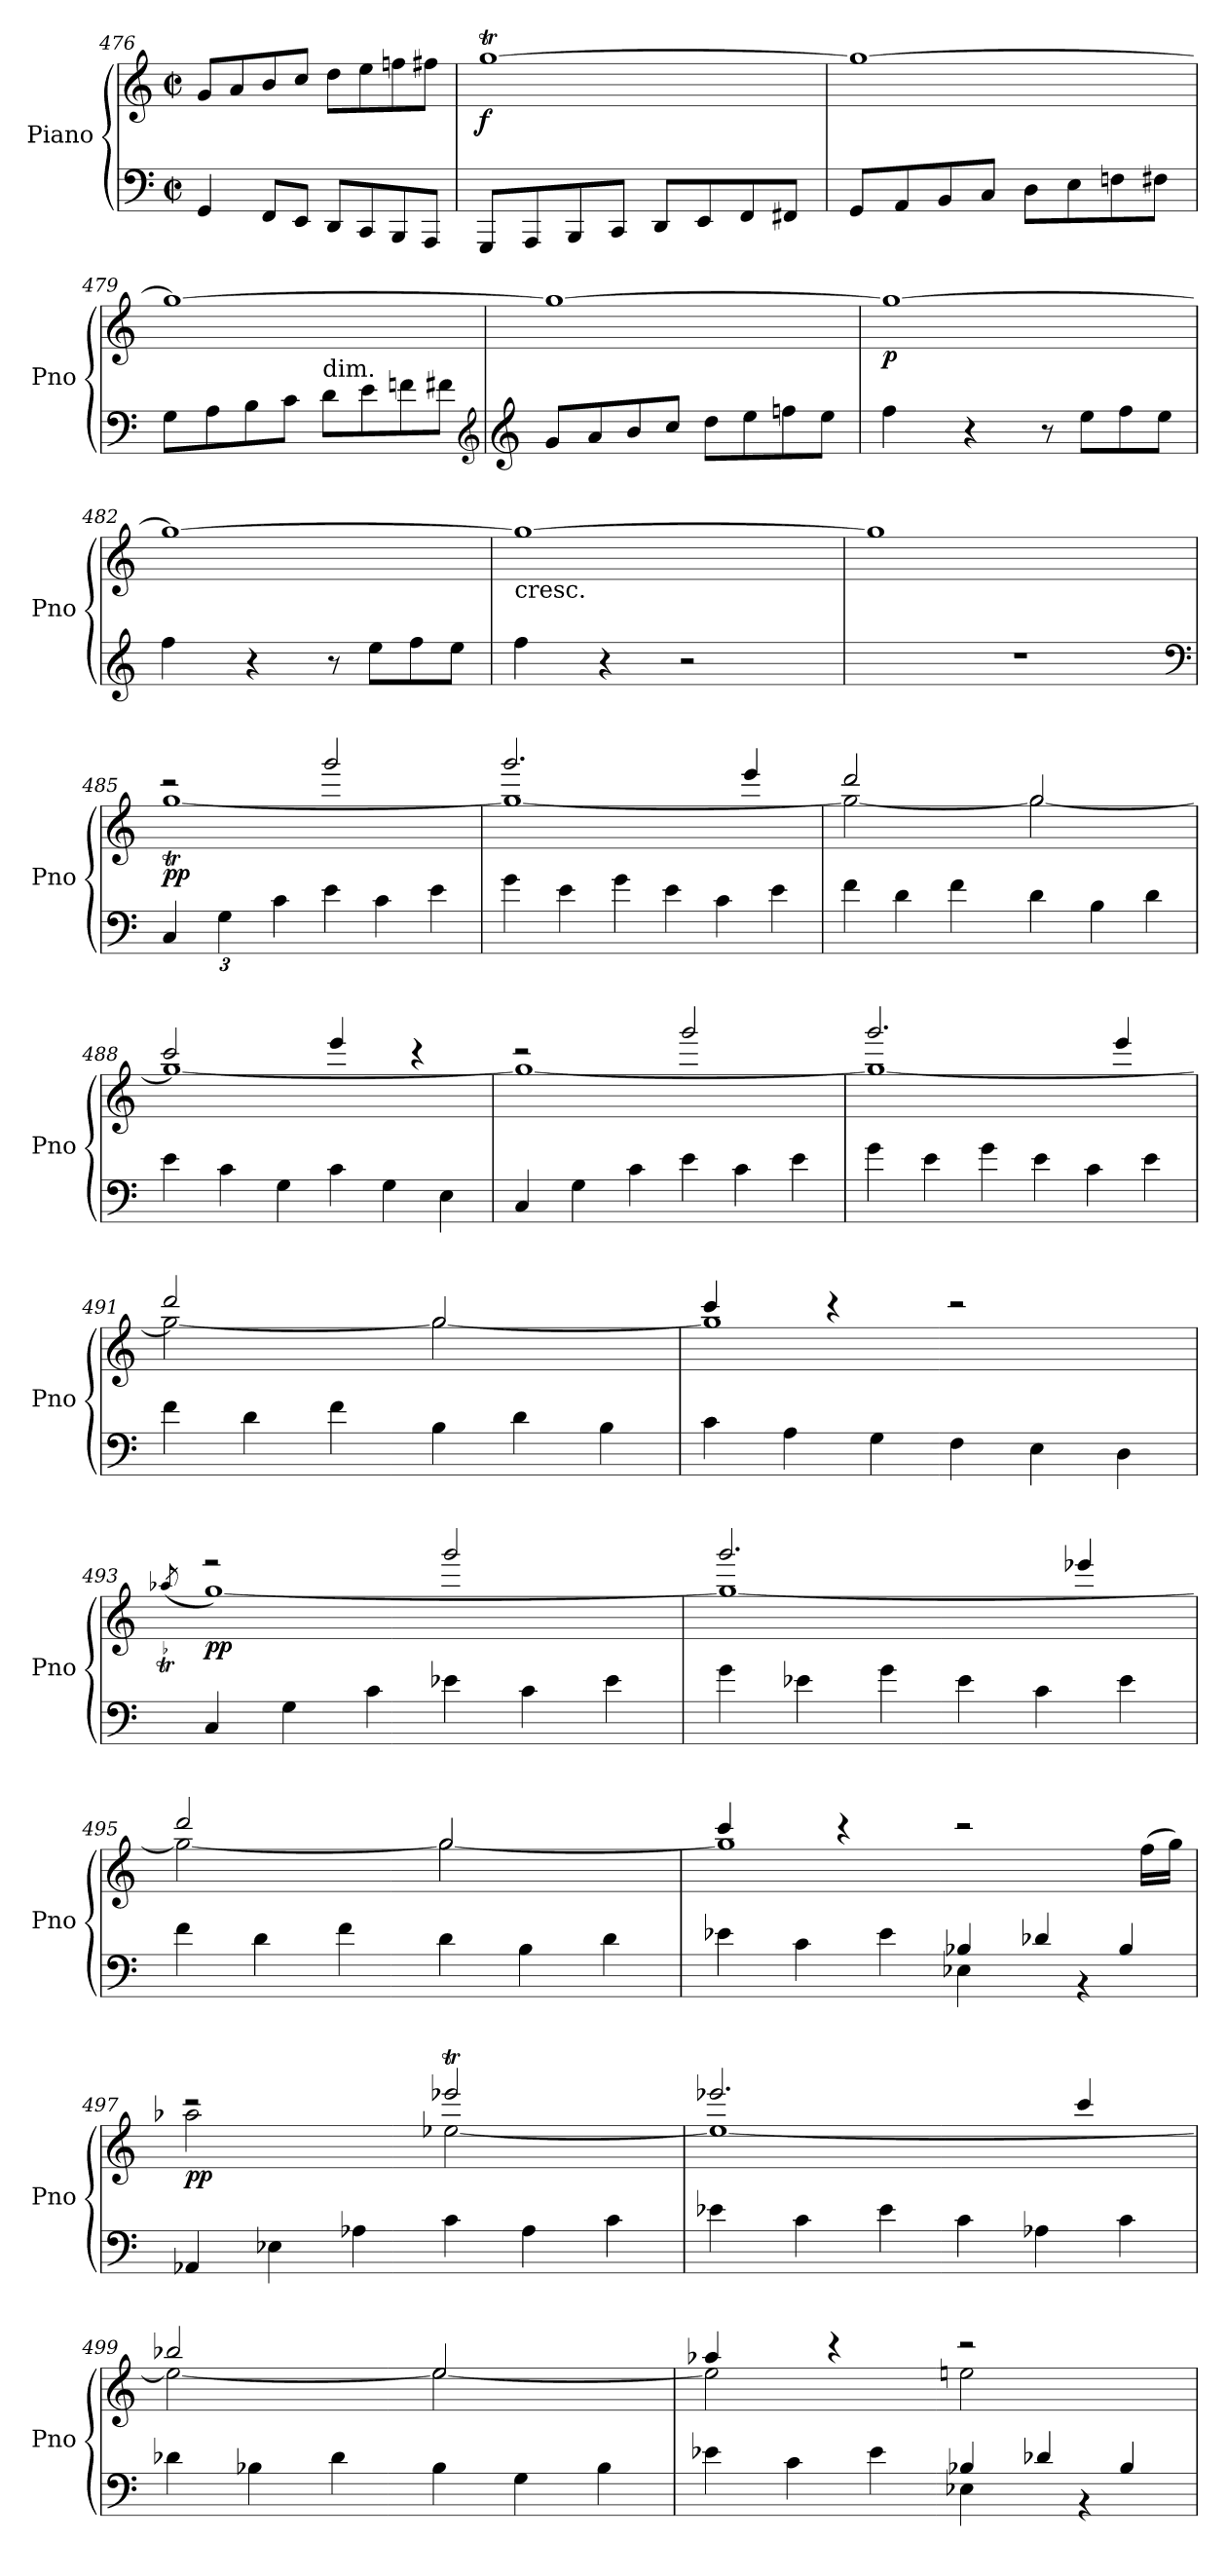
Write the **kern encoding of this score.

**kern	**kern	**dynam
*part1	*part1	*part1
*staff2	*staff1	*staff1/2
*I"Piano	*	*
*I'Pno	*	*
*clefF4	*clefG2	*
*k[]	*k[]	*
*C:	*C:	*
*M2/2	*M2/2	*
*met(c|)	*met(c|)	*
=476	=476	=476
4GG/	8g/L	.
.	8a/	.
8FF/L	8b/	.
8EE/J	8cc/J	.
8DD/L	8dd\L	.
8CC/	8ee\	.
8BBB/	8ffn\	.
8AAA/J	8ff#X\J	.
=477	=477	=477
*	*^	*
!	!	!	!LO:DY:b
8GGG/L	[1ggT	16aayy	f
.	.	16ggyy	.
8AAA/	.	16aayy	.
.	.	16ggyy	.
8BBB/	.	16aayy	.
.	.	16ggyy	.
8CC/J	.	16aayy	.
.	.	16ggyy	.
8DD/L	.	16aayy	.
.	.	16ggyy	.
8EE/	.	16aayy	.
.	.	16ggyy	.
8FF/	.	16aayy	.
.	.	16ggyy	.
8FF#X/J	.	16aayy	.
.	.	16ggyy	.
!!LO:PB:g=z	!!
=478	=478	=478	=478
8GG/L	1gg_	16aayy	.
.	.	16ggyy	.
8AA/	.	16aayy	.
.	.	16ggyy	.
8BB/	.	16aayy	.
.	.	16ggyy	.
8C/J	.	16aayy	.
.	.	16ggyy	.
8D\L	.	16aayy	.
.	.	16ggyy	.
8E\	.	16aayy	.
.	.	16ggyy	.
8Fn\	.	16aayy	.
.	.	16ggyy	.
8F#X\J	.	16aayy	.
.	.	16ggyy	.
=479	=479	=479	=479
8G\L	1gg_	16aayy	.
.	.	16ggyy	.
8A\	.	16aayy	.
.	.	16ggyy	.
8B\	.	16aayy	.
.	.	16ggyy	.
8c\J	.	16aayy	.
.	.	16ggyy	.
!LO:TX:a:t=dim.	!	!	!
8d\L	.	16aayy	.
.	.	16ggyy	.
8e\	.	16aayy	.
.	.	16ggyy	.
8fn\	.	16aayy	.
.	.	16ggyy	.
8f#X\J	.	16aayy	.
.	.	16ggyy	.
*clefG2	*	*	*
=480	=480	=480	=480
*clefG2	*	*	*
8g/L	1gg_	16aayy	.
.	.	16ggyy	.
8a/	.	16aayy	.
.	.	16ggyy	.
8b/	.	16aayy	.
.	.	16ggyy	.
8cc/J	.	16aayy	.
.	.	16ggyy	.
8dd\L	.	16aayy	.
.	.	16ggyy	.
8ee\	.	16aayy	.
.	.	16ggyy	.
8ffn\	.	16aayy	.
.	.	16ggyy	.
8ee\J	.	16aayy	.
.	.	16ggyy	.
=481	=481	=481	=481
!	!	!	!LO:DY:b
4ff\	1gg_	16aayy	p
.	.	16ggyy	.
.	.	16aayy	.
.	.	16ggyy	.
4r	.	16aayy	.
.	.	16ggyy	.
.	.	16aayy	.
.	.	16ggyy	.
8r	.	16aayy	.
.	.	16ggyy	.
8ee\L	.	16aayy	.
.	.	16ggyy	.
8ff\	.	16aayy	.
.	.	16ggyy	.
8ee\J	.	16aayy	.
.	.	16ggyy	.
=482	=482	=482	=482
4ff\	1gg_	16aayy	.
.	.	16ggyy	.
.	.	16aayy	.
.	.	16ggyy	.
4r	.	16aayy	.
.	.	16ggyy	.
.	.	16aayy	.
.	.	16ggyy	.
8r	.	16aayy	.
.	.	16ggyy	.
8ee\L	.	16aayy	.
.	.	16ggyy	.
8ff\	.	16aayy	.
.	.	16ggyy	.
8ee\J	.	16aayy	.
.	.	16ggyy	.
!!LO:PB:g=z	!!
=483	=483	=483	=483
!	!LO:TX:b:t=cresc.	!	!
4ff\	1gg_	16aayy	.
.	.	16ggyy	.
.	.	16aayy	.
.	.	16ggyy	.
4r	.	16aayy	.
.	.	16ggyy	.
.	.	16aayy	.
.	.	16ggyy	.
2r	.	16aayy	.
.	.	16ggyy	.
.	.	16aayy	.
.	.	16ggyy	.
.	.	16aayy	.
.	.	16ggyy	.
.	.	16aayy	.
.	.	16ggyy	.
=484	=484	=484	=484
1r	1gg]	16aayy	.
.	.	16ggyy	.
.	.	16aayy	.
.	.	16ggyy	.
.	.	16aayy	.
.	.	16ggyy	.
.	.	16aayy	.
.	.	16ggyy	.
.	.	16aayy	.
.	.	16ggyy	.
.	.	16aayy	.
.	.	16ggyy	.
.	.	16aayy	.
.	.	16ggyy	.
.	.	16aaTTTyy	.
.	.	16ggyy	.
*	*v	*v	*
*clefF4	*	*
=485	=485	=485
*Xbrackettup	*	*
*	*^	*
*	*	*^	*
!	!	!	!	!LO:DY:b
6C/	2rccc	[1ggT	16aayy	pp
.	.	.	16ggyy	.
.	.	.	16aayy	.
6G\	.	.	.	.
.	.	.	16ggyy	.
.	.	.	16aayy	.
.	.	.	16ggyy	.
6c\	.	.	.	.
.	.	.	16aayy	.
.	.	.	16ggyy	.
*Xtuplet	*	*	*	*
6e\	2ggg/	.	16aayy	.
.	.	.	16ggyy	.
.	.	.	16aayy	.
6c\	.	.	.	.
.	.	.	16ggyy	.
.	.	.	16aayy	.
.	.	.	16ggyy	.
6e\	.	.	.	.
.	.	.	16aayy	.
.	.	.	16ggyy	.
=486	=486	=486	=486	=486
6g\	2.ggg/	1gg_	16aayy	.
.	.	.	16ggyy	.
.	.	.	16aayy	.
6e\	.	.	.	.
.	.	.	16ggyy	.
.	.	.	16aayy	.
.	.	.	16ggyy	.
6g\	.	.	.	.
.	.	.	16aayy	.
.	.	.	16ggyy	.
6e\	.	.	16aayy	.
.	.	.	16ggyy	.
.	.	.	16aayy	.
6c\	.	.	.	.
.	.	.	16ggyy	.
.	4eee/	.	16aayy	.
.	.	.	16ggyy	.
6e\	.	.	.	.
.	.	.	16aayy	.
.	.	.	16ggyy	.
!!LO:PB:g=z	!!	!!
=487	=487	=487	=487	=487
6f\	2ddd/	2gg\_	16aayy	.
.	.	.	16ggyy	.
.	.	.	16aayy	.
6d\	.	.	.	.
.	.	.	16ggyy	.
.	.	.	16aayy	.
.	.	.	16ggyy	.
6f\	.	.	.	.
.	.	.	16aayy	.
.	.	.	16ggyy	.
6d\	2gg/	2gg\_	16aayy	.
.	.	.	16ggnyy	.
.	.	.	16aayy	.
6B\	.	.	.	.
.	.	.	16ggyy	.
.	.	.	16aayy	.
.	.	.	16ggyy	.
6d\	.	.	.	.
.	.	.	16aayy	.
.	.	.	16ggyy	.
=488	=488	=488	=488	=488
6e\	2ccc/	1gg_	16aayy	.
.	.	.	16ggyy	.
.	.	.	16aayy	.
6c\	.	.	.	.
.	.	.	16ggyy	.
.	.	.	16aayy	.
.	.	.	16ggyy	.
6G\	.	.	.	.
.	.	.	16aayy	.
.	.	.	16ggyy	.
6c\	4eee/	.	16aayy	.
.	.	.	16ggyy	.
.	.	.	16aayy	.
6G\	.	.	.	.
.	.	.	16ggyy	.
.	4rccc	.	16aayy	.
.	.	.	16ggyy	.
6E\	.	.	.	.
.	.	.	16aayy	.
.	.	.	16ggyy	.
=489	=489	=489	=489	=489
6C/	2rccc	1gg_	16aayy	.
.	.	.	16ggyy	.
.	.	.	16aayy	.
6G\	.	.	.	.
.	.	.	16ggyy	.
.	.	.	16aayy	.
.	.	.	16ggyy	.
6c\	.	.	.	.
.	.	.	16aayy	.
.	.	.	16ggyy	.
6e\	2ggg/	.	16aayy	.
.	.	.	16ggyy	.
.	.	.	16aayy	.
6c\	.	.	.	.
.	.	.	16ggyy	.
.	.	.	16aayy	.
.	.	.	16ggyy	.
6e\	.	.	.	.
.	.	.	16aayy	.
.	.	.	16ggyy	.
=490	=490	=490	=490	=490
6g\	2.ggg/	1gg_	16aayy	.
.	.	.	16ggyy	.
.	.	.	16aayy	.
6e\	.	.	.	.
.	.	.	16ggyy	.
.	.	.	16aayy	.
.	.	.	16ggyy	.
6g\	.	.	.	.
.	.	.	16aayy	.
.	.	.	16ggyy	.
6e\	.	.	16aayy	.
.	.	.	16ggyy	.
.	.	.	16aayy	.
6c\	.	.	.	.
.	.	.	16ggyy	.
.	4eee/	.	16aayy	.
.	.	.	16ggyy	.
6e\	.	.	.	.
.	.	.	16aayy	.
.	.	.	16ggyy	.
!!LO:PB:g=z	!!	!!
=491	=491	=491	=491	=491
6f\	2ddd/	2gg\_	16aayy	.
.	.	.	16ggyy	.
.	.	.	16aayy	.
6d\	.	.	.	.
.	.	.	16ggyy	.
.	.	.	16aayy	.
.	.	.	16ggyy	.
6f\	.	.	.	.
.	.	.	16aayy	.
.	.	.	16ggyy	.
6B\	2gg/	2gg\_	16aayy	.
.	.	.	16ggnyy	.
.	.	.	16aayy	.
6d\	.	.	.	.
.	.	.	16ggyy	.
.	.	.	16aayy	.
.	.	.	16ggyy	.
6B\	.	.	.	.
.	.	.	16aayy	.
.	.	.	16ggyy	.
=492	=492	=492	=492	=492
6c\	4ccc/	1gg]	16aayy	.
.	.	.	16ggyy	.
.	.	.	16aayy	.
6A\	.	.	.	.
.	.	.	16ggyy	.
.	4rccc	.	16aayy	.
.	.	.	16ggyy	.
6G\	.	.	.	.
.	.	.	16aayy	.
.	.	.	16ggyy	.
6F\	2rccc	.	16aayy	.
.	.	.	16ggyy	.
.	.	.	16aayy	.
6E\	.	.	.	.
.	.	.	16ggyy	.
.	.	.	16aayy	.
.	.	.	16ggyy	.
6D\	.	.	.	.
.	.	.	16aaTTTyy	.
.	.	.	16ggyy	.
=493	=493	=493	=493	=493
.	.	(8qaa-XT/	.	.
!	!	!	!	!LO:DY:b
6C/	2reee	[1ggTTTT)	16aa-Xyy	pp
.	.	.	16ggyy	.
.	.	.	16aa-yy	.
6G\	.	.	.	.
.	.	.	16ggyy	.
.	.	.	16aa-yy	.
.	.	.	16ggyy	.
6c\	.	.	.	.
.	.	.	16aa-yy	.
.	.	.	16ggyy	.
6e-X\	2ggg/	.	16aa-yy	.
.	.	.	16ggyy	.
.	.	.	16aa-yy	.
6c\	.	.	.	.
.	.	.	16ggyy	.
.	.	.	16aa-yy	.
.	.	.	16ggyy	.
6e-\	.	.	.	.
.	.	.	16aa-yy	.
.	.	.	16ggyy	.
!!LO:PB:g=z	!!	!!
=494	=494	=494	=494	=494
6g\	2.ggg/	1gg_	16aa-Xyy	.
.	.	.	16ggyy	.
.	.	.	16aa-yy	.
6e-X\	.	.	.	.
.	.	.	16ggyy	.
.	.	.	16aa-yy	.
.	.	.	16ggyy	.
6g\	.	.	.	.
.	.	.	16aa-yy	.
.	.	.	16ggyy	.
6e-\	.	.	16aa-yy	.
.	.	.	16ggyy	.
.	.	.	16aa-yy	.
6c\	.	.	.	.
.	.	.	16ggyy	.
.	4eee-X/	.	16aa-yy	.
.	.	.	16ggyy	.
6e-\	.	.	.	.
.	.	.	16aa-yy	.
.	.	.	16ggyy	.
=495	=495	=495	=495	=495
6f\	2ddd/	2gg\_	16aa-Xyy	.
.	.	.	16ggyy	.
.	.	.	16aa-yy	.
6d\	.	.	.	.
.	.	.	16ggyy	.
.	.	.	16aa-yy	.
.	.	.	16ggyy	.
6f\	.	.	.	.
.	.	.	16aa-yy	.
.	.	.	16ggyy	.
6d\	2gg/	2gg\_	16aa-yy	.
.	.	.	16ggnyy	.
.	.	.	16aa-yy	.
6B\	.	.	.	.
.	.	.	16ggyy	.
.	.	.	16aa-yy	.
.	.	.	16ggyy	.
6d\	.	.	.	.
.	.	.	16aa-yy	.
.	.	.	16ggyy	.
=496	=496	=496	=496	=496
*^	*	*	*	*
6e-X\	2ryy	4ccc/	1gg]	16aa-Xyy	.
.	.	.	.	16ggyy	.
.	.	.	.	16aa-yy	.
6c\	.	.	.	.	.
.	.	.	.	16ggyy	.
.	.	4rccc	.	16aa-yy	.
.	.	.	.	16ggyy	.
6e-\	.	.	.	.	.
.	.	.	.	16aa-yy	.
.	.	.	.	16ggyy	.
6B-X/	4E-X\	2rccc	.	16aa-yy	.
.	.	.	.	16ggyy	.
.	.	.	.	16aa-yy	.
6d-X/	.	.	.	.	.
.	.	.	.	16ggyy	.
.	4rBB	.	.	16aa-yy	.
.	.	.	.	16ggyy	.
6B-/	.	.	.	.	.
.	.	.	.	(16ffTTT\LL	.
.	.	.	.	16gg\JJ)	.
*v	*v	*	*	*	*
!!LO:PB:g=z	!!	!!
=497	=497	=497	=497	=497
!	!	!	!	!LO:DY:b
6AA-X/	2rccc	2aa-XTTTT\	16bbyy	pp
.	.	.	16aa-Xyy	.
.	.	.	16bbyy	.
6E-X\	.	.	.	.
.	.	.	16aa-yy	.
.	.	.	16bbyy	.
.	.	.	16aa-yy	.
6A-X\	.	.	.	.
.	.	.	16bbyy	.
.	.	.	16aa-TTTyy	.
6c\	2eee-XT/	[2ee-X\	16ffyy	.
.	.	.	16ee-yy	.
.	.	.	16ffyy	.
6A-\	.	.	.	.
.	.	.	16ee-yy	.
.	.	.	16ffyy	.
.	.	.	16ee-yy	.
6c\	.	.	.	.
.	.	.	16ffyy	.
.	.	.	16ee-yy	.
=498	=498	=498	=498	=498
6e-X\	2.eee-X/	1ee-_	16ffyy	.
.	.	.	16ee-Xyy	.
.	.	.	16ffyy	.
6c\	.	.	.	.
.	.	.	16ee-yy	.
.	.	.	16ffyy	.
.	.	.	16ee-yy	.
6e-\	.	.	.	.
.	.	.	16ffyy	.
.	.	.	16ee-yy	.
6c\	.	.	16ffyy	.
.	.	.	16ee-yy	.
.	.	.	16ffyy	.
6A-X\	.	.	.	.
.	.	.	16ee-yy	.
.	4ccc/	.	16ffyy	.
.	.	.	16ee-yy	.
6c\	.	.	.	.
.	.	.	16ffyy	.
.	.	.	16ee-yy	.
=499	=499	=499	=499	=499
6d-X\	2bb-X/	2ee-\_	16ffyy	.
.	.	.	16ee-Xyy	.
.	.	.	16ffyy	.
6B-X\	.	.	.	.
.	.	.	16ee-yy	.
.	.	.	16ffyy	.
.	.	.	16ee-yy	.
6d-\	.	.	.	.
.	.	.	16ffyy	.
.	.	.	16ee-yy	.
6B-\	2ee-/	2ee-\_	16ffyy	.
.	.	.	16ee-Xyy	.
.	.	.	16ffyy	.
6G\	.	.	.	.
.	.	.	16ee-yy	.
.	.	.	16ffyy	.
.	.	.	16ee-yy	.
6B-\	.	.	.	.
.	.	.	16ffyy	.
.	.	.	16ee-yy	.
!!LO:PB:g=z	!!	!!
=500	=500	=500	=500	=500
*^	*	*	*	*
6e-X\	2ryy	4aa-X/	2ee-\]	16ffyy	.
.	.	.	.	16ee-Xyy	.
.	.	.	.	16ffyy	.
6c\	.	.	.	.	.
.	.	.	.	16ee-yy	.
.	.	4rccc	.	16ffyy	.
.	.	.	.	16ee-yy	.
6e-\	.	.	.	.	.
.	.	.	.	16ffyy	.
.	.	.	.	16ee-yy	.
6B-X/	4E-X\	2rccc	2een\	16ffyy	.
.	.	.	.	16eeyy	.
.	.	.	.	16ffyy	.
6d-X/	.	.	.	.	.
.	.	.	.	16eeyy	.
.	4rBB	.	.	16ffyy	.
.	.	.	.	16eeyy	.
6B-/	.	.	.	.	.
.	.	.	.	16ffyy	.
.	.	.	.	16eeyy	.
*v	*v	*	*	*	*
*	*v	*v	*v	*
=	=	=
*-	*-	*-
